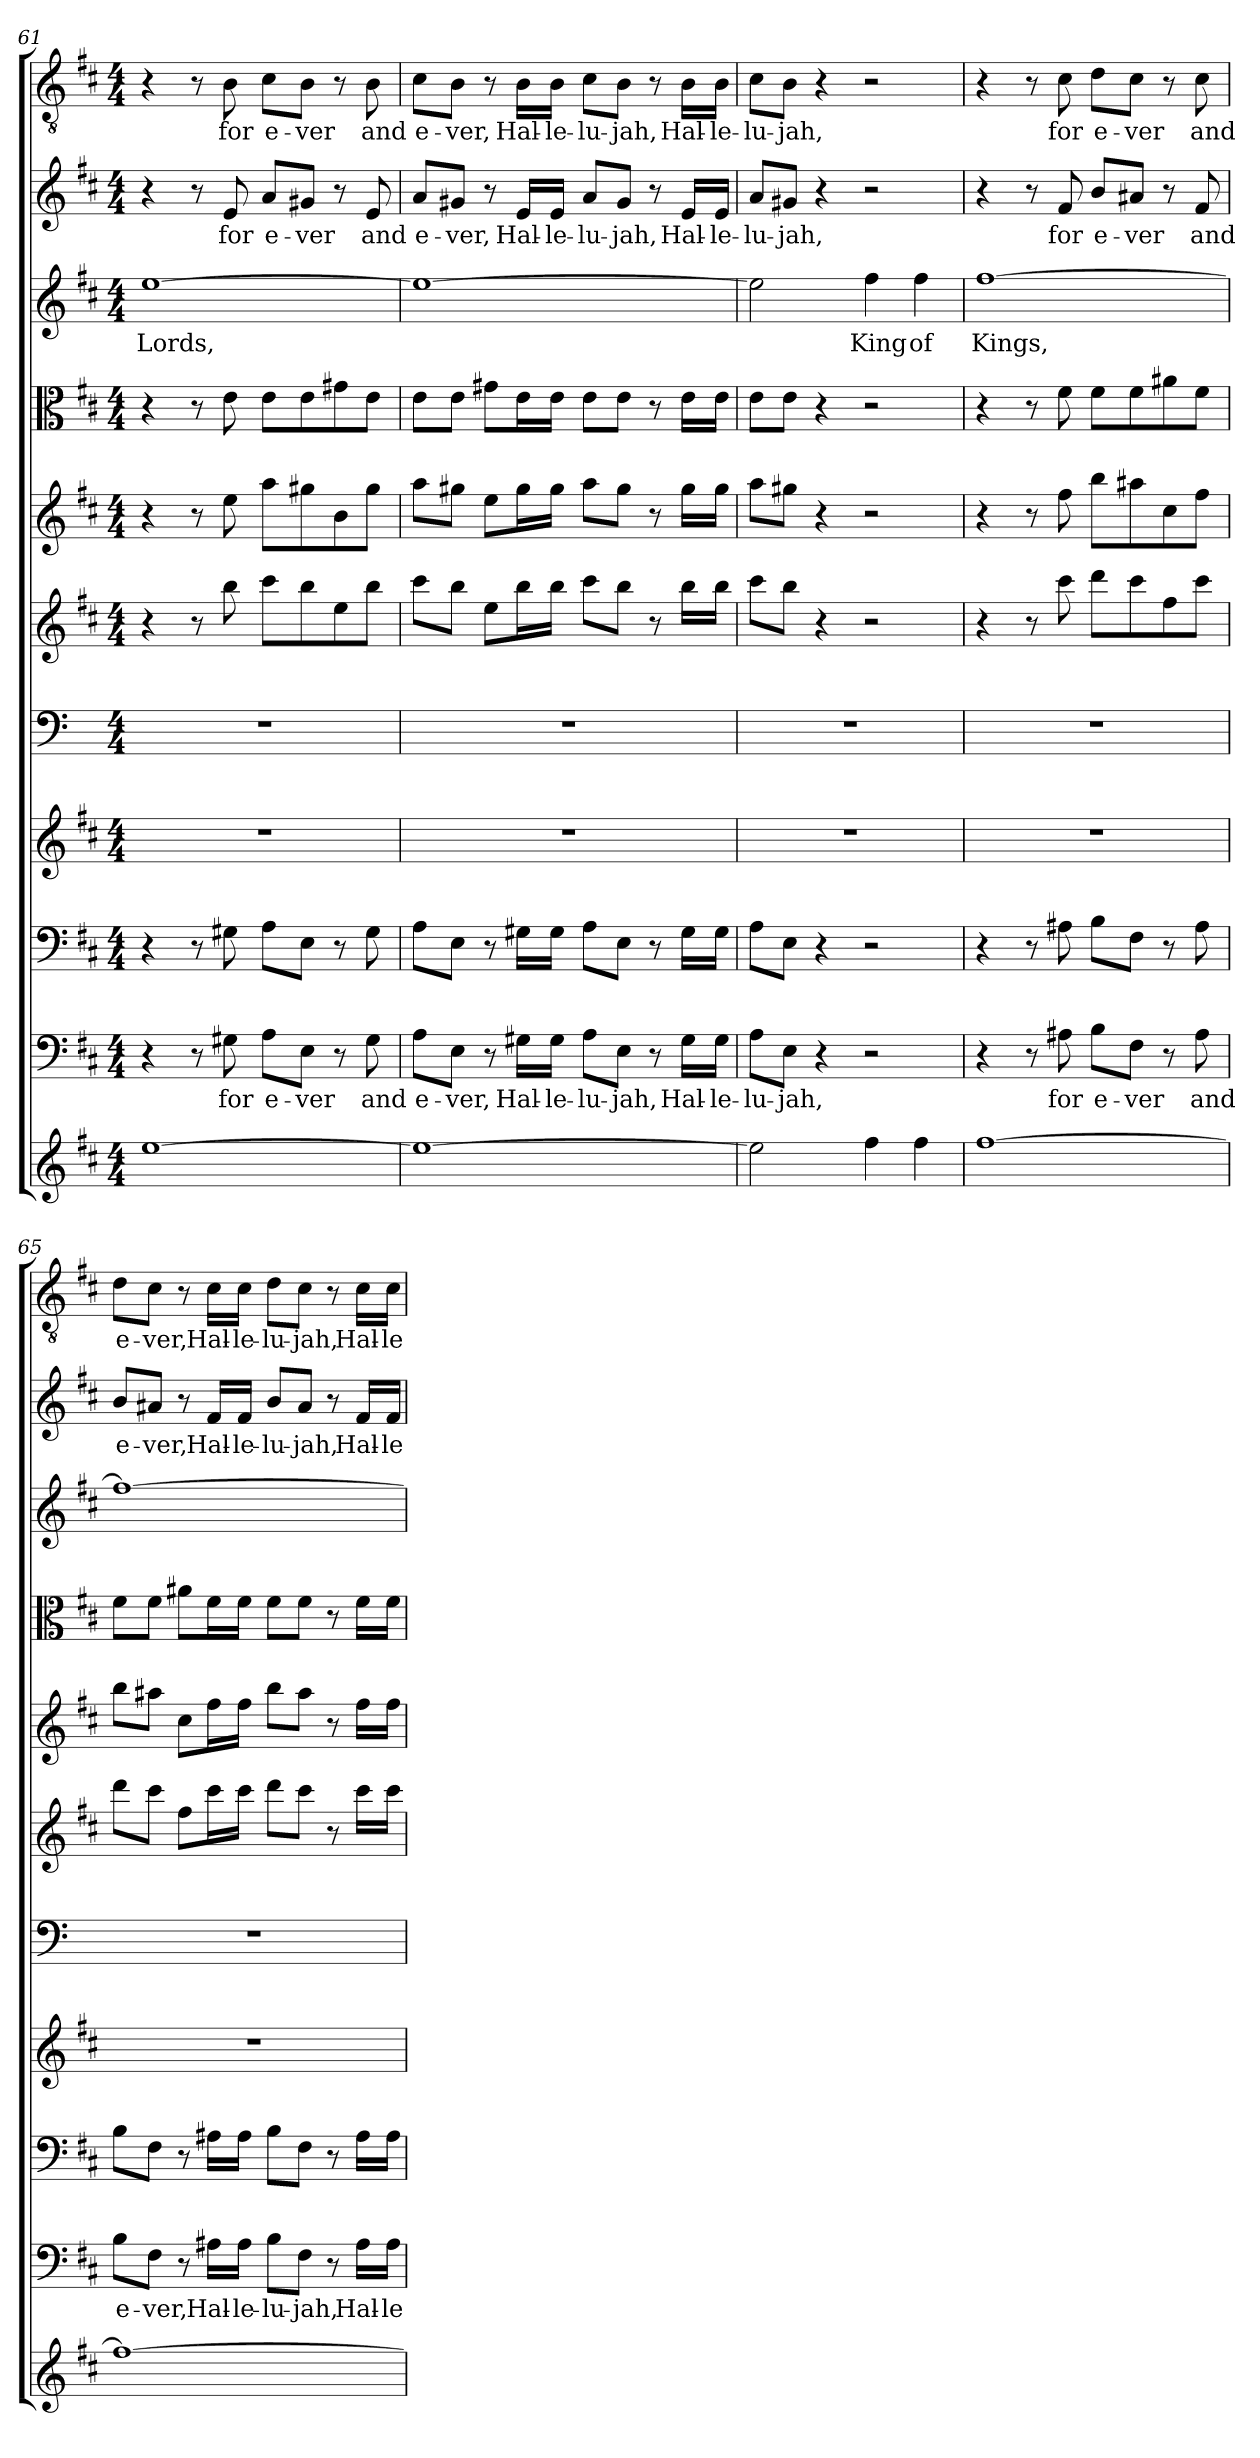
**kern	**kern	**text	**kern	**kern	**kern	**kern	**kern	**kern	**kern	**text	**kern	**text	**kern	**text
*part11	*part10	*part10	*part9	*part8	*part7	*part6	*part5	*part4	*part3	*part3	*part2	*part2	*part1	*part1
*staff11	*staff10	*staff10	*staff9	*staff8	*staff7	*staff6	*staff5	*staff4	*staff3	*staff3	*staff2	*staff2	*staff1	*staff1
*clefG2	*clefF4	*	*clefF4	*clefG2	*clefF4	*clefG2	*clefG2	*clefC3	*clefG2	*	*clefG2	*	*clefGv2	*
*k[f#c#]	*k[f#c#]	*	*k[f#c#]	*k[f#c#]	*k[]	*k[f#c#]	*k[f#c#]	*k[f#c#]	*k[f#c#]	*	*k[f#c#]	*	*k[f#c#]	*
*D:	*D:	*	*D:	*D:	*	*D:	*D:	*D:	*D:	*	*D:	*	*D:	*
*M4/4	*M4/4	*	*M4/4	*M4/4	*M4/4	*M4/4	*M4/4	*M4/4	*M4/4	*	*M4/4	*	*M4/4	*
=61	=61	=61	=61	=61	=61	=61	=61	=61	=61	=61	=61	=61	=61	=61
[1ee\	4r	.	4r	1r	1r	4r	4r	4r	[1ee\	Lords,	4r	.	4r	.
.	8r	.	8r	.	.	8r	8r	8r	.	.	8r	.	8r	.
.	8G#X\	for	8G#X\	.	.	8bb\	8ee\	8e\	.	.	8e/	for	8B\	for
.	8A\L	e-	8A\L	.	.	8ccc#\L	8aa\L	8e\L	.	.	8a/L	e-	8c#\L	e-
.	8E\J	-ver	8E\J	.	.	8bb\	8gg#X\	8e\	.	.	8g#X/J	-ver	8B\J	-ver
.	8r	.	8r	.	.	8ee\	8b\	8g#X\	.	.	8r	.	8r	.
.	8G#\	and	8G#\	.	.	8bb\J	8gg#\J	8e\J	.	.	8e/	and	8B\	and
=62	=62	=62	=62	=62	=62	=62	=62	=62	=62	=62	=62	=62	=62	=62
1ee\_	8A\L	e-	8A\L	1r	1r	8ccc#\L	8aa\L	8e\L	1ee\_	.	8a/L	e-	8c#\L	e-
.	8E\J	-ver,	8E\J	.	.	8bb\J	8gg#X\J	8e\J	.	.	8g#X/J	-ver,	8B\J	-ver,
.	8r	.	8r	.	.	8ee\L	8ee\L	8g#X\L	.	.	8r	.	8r	.
.	16G#X\LL	Hal-	16G#X\LL	.	.	16bb\L	16gg#\L	16e\L	.	.	16e/LL	Hal-	16B\LL	Hal-
.	16G#\JJ	-le-	16G#\JJ	.	.	16bb\JJ	16gg#\JJ	16e\JJ	.	.	16e/JJ	-le-	16B\JJ	-le-
.	8A\L	-lu-	8A\L	.	.	8ccc#\L	8aa\L	8e\L	.	.	8a/L	-lu-	8c#\L	-lu-
.	8E\J	-jah,	8E\J	.	.	8bb\J	8gg#\J	8e\J	.	.	8g#/J	-jah,	8B\J	-jah,
.	8r	.	8r	.	.	8r	8r	8r	.	.	8r	.	8r	.
.	16G#\LL	Hal-	16G#\LL	.	.	16bb\LL	16gg#\LL	16e\LL	.	.	16e/LL	Hal-	16B\LL	Hal-
.	16G#\JJ	-le-	16G#\JJ	.	.	16bb\JJ	16gg#\JJ	16e\JJ	.	.	16e/JJ	-le-	16B\JJ	-le-
=63	=63	=63	=63	=63	=63	=63	=63	=63	=63	=63	=63	=63	=63	=63
2ee\]	8A\L	-lu-	8A\L	1r	1r	8ccc#\L	8aa\L	8e\L	2ee\]	.	8a/L	-lu-	8c#\L	-lu-
.	8E\J	-jah,	8E\J	.	.	8bb\J	8gg#X\J	8e\J	.	.	8g#X/J	-jah,	8B\J	-jah,
.	4r	.	4r	.	.	4r	4r	4r	.	.	4r	.	4r	.
4ff#\	2r	.	2r	.	.	2r	2r	2r	4ff#\	King	2r	.	2r	.
4ff#\	.	.	.	.	.	.	.	.	4ff#\	of	.	.	.	.
=64	=64	=64	=64	=64	=64	=64	=64	=64	=64	=64	=64	=64	=64	=64
[1ff#\	4r	.	4r	1r	1r	4r	4r	4r	[1ff#\	Kings,	4r	.	4r	.
.	8r	.	8r	.	.	8r	8r	8r	.	.	8r	.	8r	.
.	8A#X\	for	8A#X\	.	.	8ccc#\	8ff#\	8f#\	.	.	8f#/	for	8c#\	for
.	8B\L	e-	8B\L	.	.	8ddd\L	8bb\L	8f#\L	.	.	8b/L	e-	8d\L	e-
.	8F#\J	-ver	8F#\J	.	.	8ccc#\	8aa#X\	8f#\	.	.	8a#X/J	-ver	8c#\J	-ver
.	8r	.	8r	.	.	8ff#\	8cc#\	8a#X\	.	.	8r	.	8r	.
.	8A#\	and	8A#\	.	.	8ccc#\J	8ff#\J	8f#\J	.	.	8f#/	and	8c#\	and
=65	=65	=65	=65	=65	=65	=65	=65	=65	=65	=65	=65	=65	=65	=65
1ff#\_	8B\L	e-	8B\L	1r	1r	8ddd\L	8bb\L	8f#\L	1ff#\_	.	8b/L	e-	8d\L	e-
.	8F#\J	-ver,	8F#\J	.	.	8ccc#\J	8aa#X\J	8f#\J	.	.	8a#X/J	-ver,	8c#\J	-ver,
.	8r	.	8r	.	.	8ff#\L	8cc#\L	8a#X\L	.	.	8r	.	8r	.
.	16A#X\LL	Hal-	16A#X\LL	.	.	16ccc#\L	16ff#\L	16f#\L	.	.	16f#/LL	Hal-	16c#\LL	Hal-
.	16A#\JJ	-le-	16A#\JJ	.	.	16ccc#\JJ	16ff#\JJ	16f#\JJ	.	.	16f#/JJ	-le-	16c#\JJ	-le-
.	8B\L	-lu-	8B\L	.	.	8ddd\L	8bb\L	8f#\L	.	.	8b/L	-lu-	8d\L	-lu-
.	8F#\J	-jah,	8F#\J	.	.	8ccc#\J	8aa#\J	8f#\J	.	.	8a#/J	-jah,	8c#\J	-jah,
.	8r	.	8r	.	.	8r	8r	8r	.	.	8r	.	8r	.
.	16A#\LL	Hal-	16A#\LL	.	.	16ccc#\LL	16ff#\LL	16f#\LL	.	.	16f#/LL	Hal-	16c#\LL	Hal-
.	16A#\JJ	-le-	16A#\JJ	.	.	16ccc#\JJ	16ff#\JJ	16f#\JJ	.	.	16f#/JJ	-le-	16c#\JJ	-le-
=	=	=	=	=	=	=	=	=	=	=	=	=	=	=
*-	*-	*-	*-	*-	*-	*-	*-	*-	*-	*-	*-	*-	*-	*-
